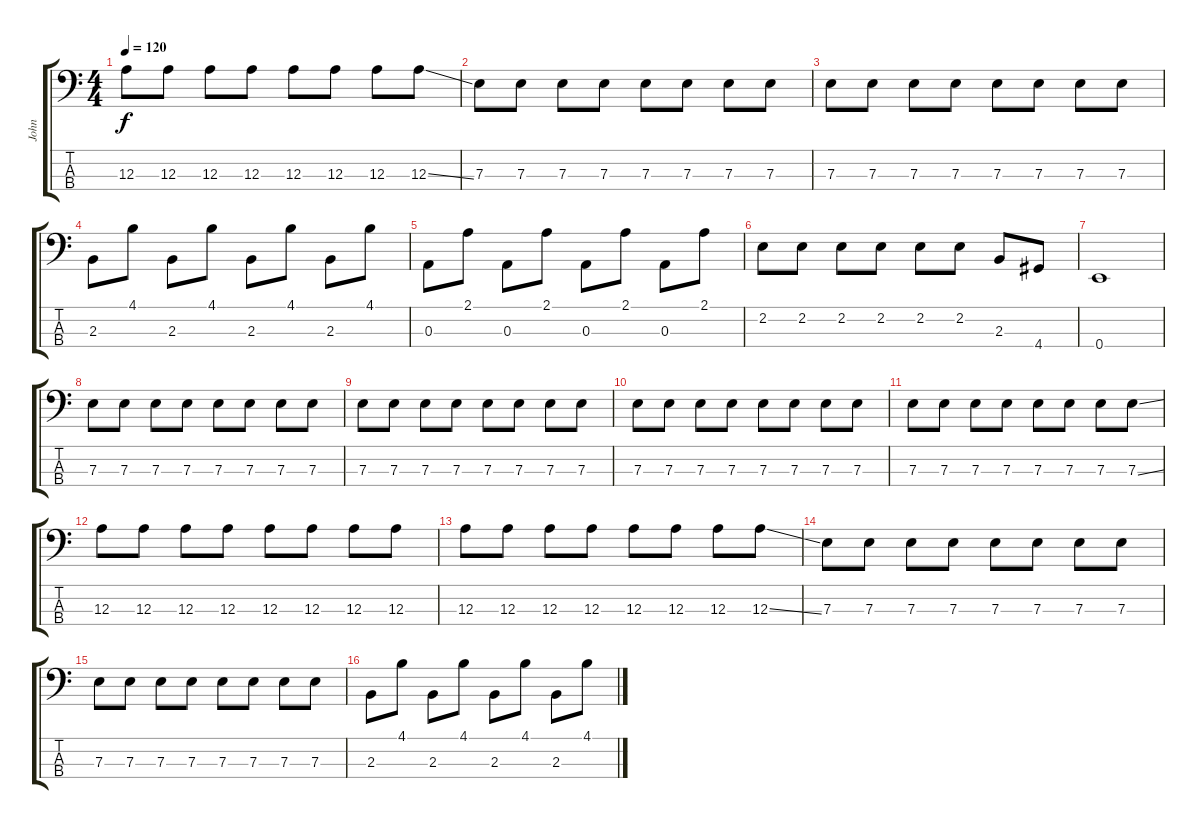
\track ("John" "John") {instrument electricbassfinger}
\staff {score tabs}
\tuning (G2 D2 A1 E1) {hide}
\ts (4 4)
\tempo 120
\clef f4
\ks c
12.3.8{dy f} 12.3.8 12.3.8 12.3.8 12.3.8 12.3.8 12.3.8 12.3{ss}.8 |
7.3.8 7.3.8 7.3.8 7.3.8 7.3.8 7.3.8 7.3.8 7.3.8 |
7.3.8 7.3.8 7.3.8 7.3.8 7.3.8 7.3.8 7.3.8 7.3.8 |
2.3.8 4.1.8 2.3.8 4.1.8 2.3.8 4.1.8 2.3.8 4.1.8 |
0.3.8 2.1.8 0.3.8 2.1.8 0.3.8 2.1.8 0.3.8 2.1.8 |
2.2.8 2.2.8 2.2.8 2.2.8 2.2.8 2.2.8 2.3.8 4.4.8 |
0.4.1 |
7.3.8 7.3.8 7.3.8 7.3.8 7.3.8 7.3.8 7.3.8 7.3.8 |
7.3.8 7.3.8 7.3.8 7.3.8 7.3.8 7.3.8 7.3.8 7.3.8 |
7.3.8 7.3.8 7.3.8 7.3.8 7.3.8 7.3.8 7.3.8 7.3.8 |
7.3.8 7.3.8 7.3.8 7.3.8 7.3.8 7.3.8 7.3.8 7.3{ss}.8 |
12.3.8 12.3.8 12.3.8 12.3.8 12.3.8 12.3.8 12.3.8 12.3.8 |
12.3.8 12.3.8 12.3.8 12.3.8 12.3.8 12.3.8 12.3.8 12.3{ss}.8 |
7.3.8 7.3.8 7.3.8 7.3.8 7.3.8 7.3.8 7.3.8 7.3.8 |
7.3.8 7.3.8 7.3.8 7.3.8 7.3.8 7.3.8 7.3.8 7.3.8 |
2.3.8 4.1.8 2.3.8 4.1.8 2.3.8 4.1.8 2.3.8 4.1.8
